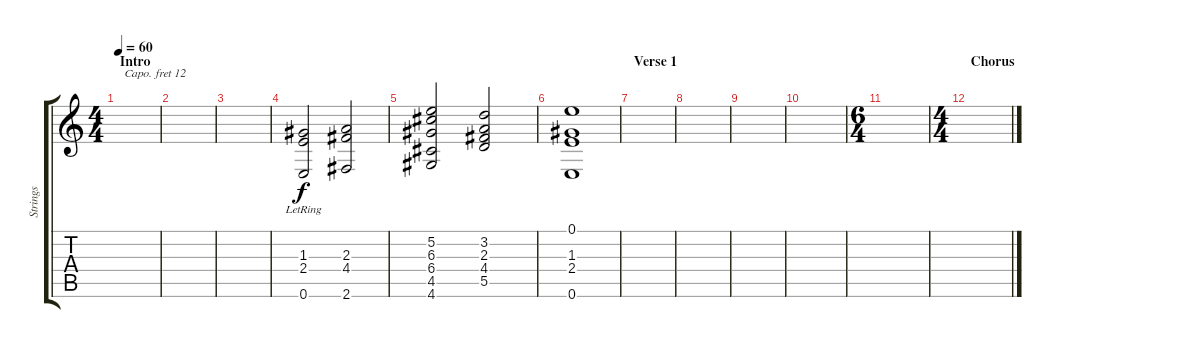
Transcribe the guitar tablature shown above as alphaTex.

\track ("Strings" "Strings") {instrument stringensemble2}
\staff {score tabs}
\capo 12
\tuning (E4 B3 G3 D3 A2 E2) {hide}
\ts (4 4)
\section ("" "Intro")
\tempo 60
\clef g2
\ks c
|
|
|
(1.3{lr} 2.4 0.6{lr}).2{volume 7} (2.3 4.4 2.6).2 |
(5.2 6.3 6.4 4.5 4.6).2 (3.2 2.3 4.4 5.5).2 |
(0.1 1.3 2.4 0.6).1{volume 3} |
\section ("" "Verse 1")
|
|
|
|
\ts (6 4)
|
\ts (4 4)
\section ("" "Chorus")
